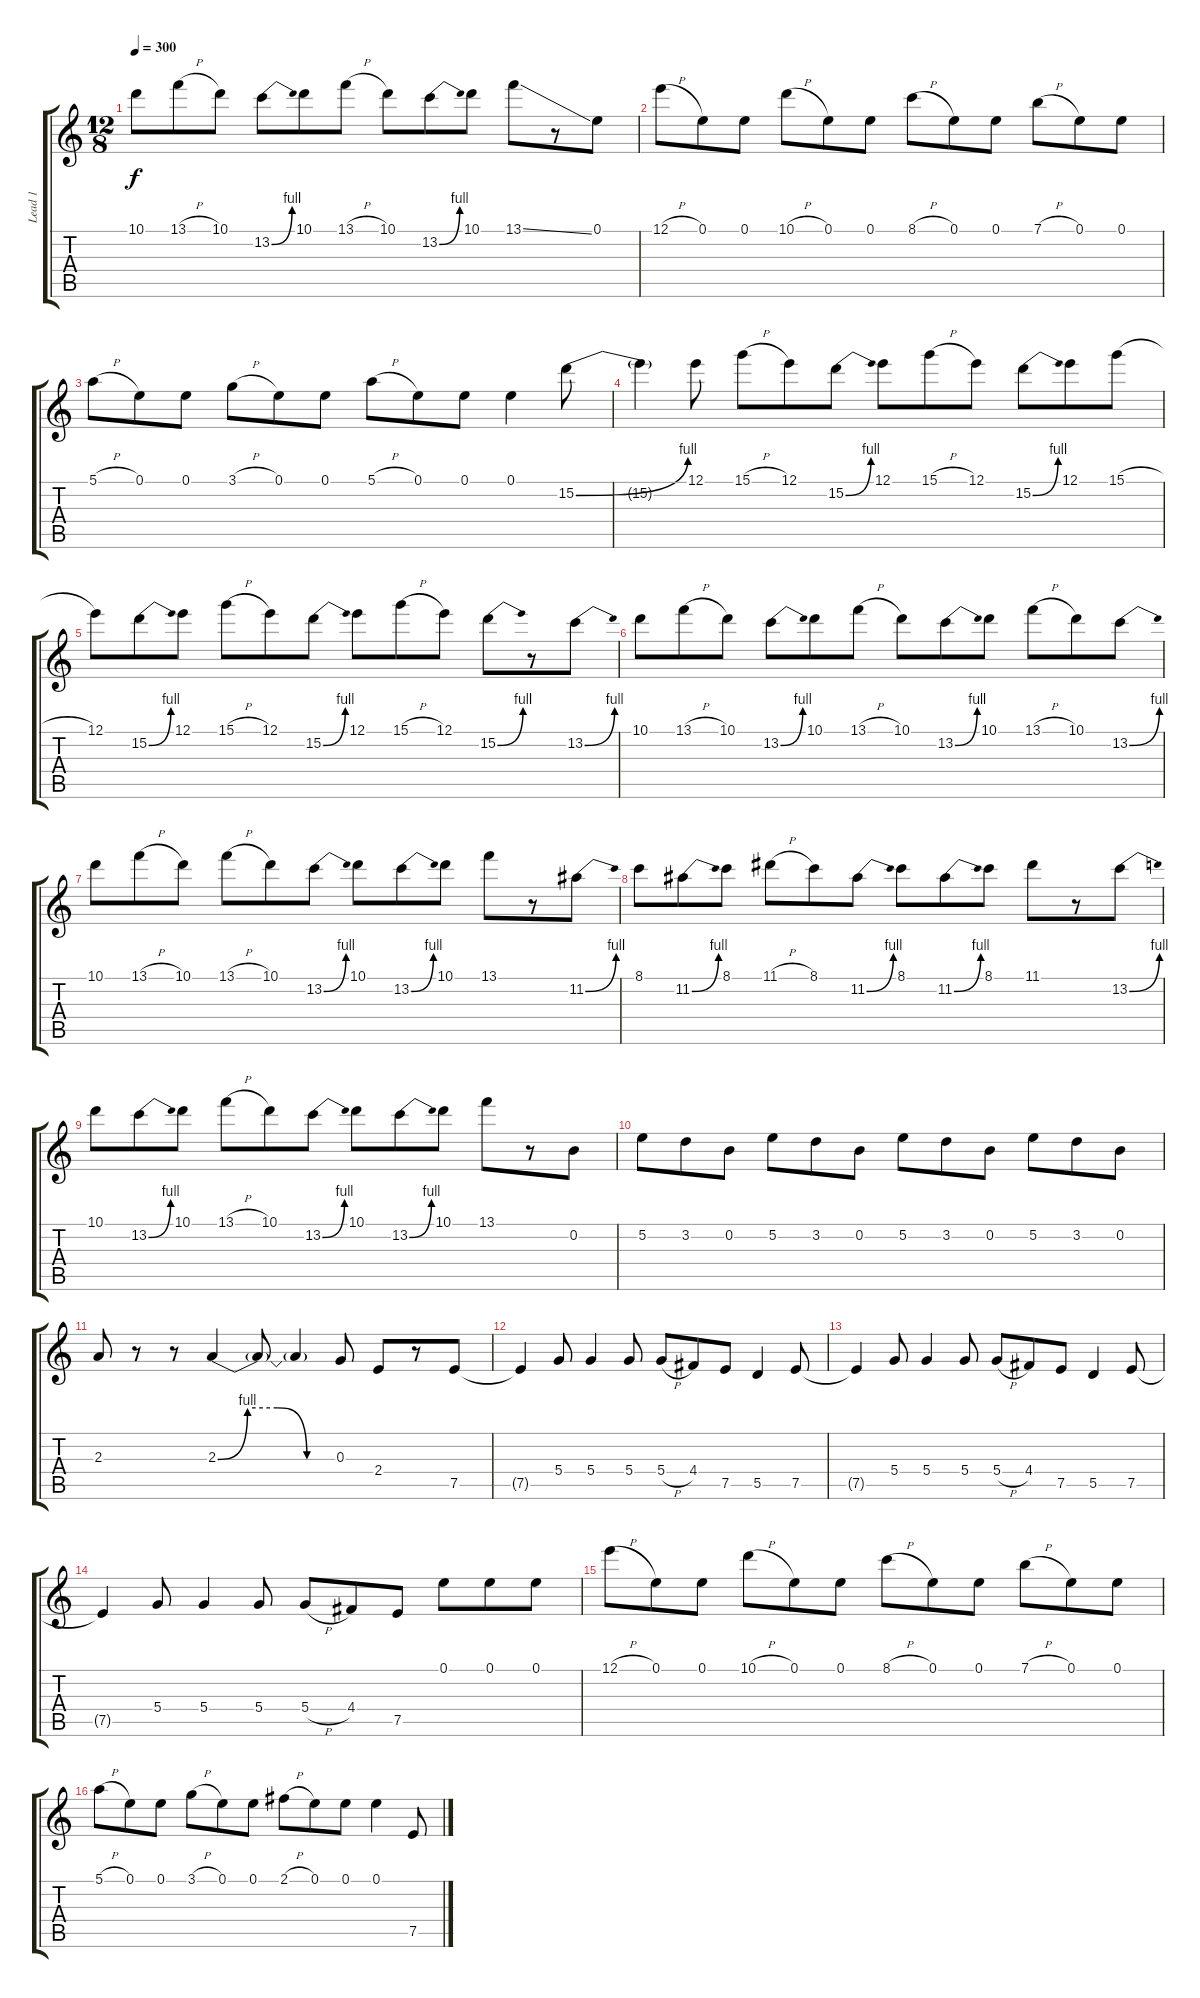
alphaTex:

\track ("Lead 1" "Lead 1") {instrument distortionguitar}
\staff {score tabs}
\tuning (E4 B3 G3 D3 A2 E2) {hide}
\ts (12 8)
\tempo 300
\clef g2
\ks c
10.1.8{dy f} 13.1{h}.8 10.1.8 13.2{be (bend 0 0 60 4)}.8 10.1.8 13.1{h}.8 10.1.8 13.2{be (bend 0 0 60 4)}.8 10.1.8 13.1{ss}.8 r.8 0.1.8 |
12.1{h}.8 0.1.8 0.1.8 10.1{h}.8 0.1.8 0.1.8 8.1{h}.8 0.1.8 0.1.8 7.1{h}.8 0.1.8 0.1.8 |
5.1{h}.8 0.1.8 0.1.8 3.1{h}.8 0.1.8 0.1.8 5.1{h}.8 0.1.8 0.1.8 0.1.4 15.2{be (bend 0 0 60 4)}.8 |
15.2{t}.4 12.1.8 15.1{h}.8 12.1.8 15.2{be (bend 0 0 60 4)}.8 12.1.8 15.1{h}.8 12.1.8 15.2{be (bend 0 0 60 4)}.8 12.1.8 15.1{h}.8 |
12.1.8 15.2{be (bend 0 0 60 4)}.8 12.1.8 15.1{h}.8 12.1.8 15.2{be (bend 0 0 60 4)}.8 12.1.8 15.1{h}.8 12.1.8 15.2{be (bend 0 0 60 4)}.8 r.8 13.2{be (bend 0 0 60 4)}.8 |
10.1.8 13.1{h}.8 10.1.8 13.2{be (bend 0 0 60 4)}.8 10.1.8 13.1{h}.8 10.1.8 13.2{be (bend 0 0 60 4)}.8 10.1.8 13.1{h}.8 10.1.8 13.2{be (bend 0 0 60 4)}.8 |
10.1.8 13.1{h}.8 10.1.8 13.1{h}.8 10.1.8 13.2{be (bend 0 0 60 4)}.8 10.1.8 13.2{be (bend 0 0 60 4)}.8 10.1.8 13.1.8 r.8 11.2{be (bend 0 0 60 4)}.8 |
8.1.8 11.2{be (bend 0 0 60 4)}.8 8.1.8 11.1{h}.8 8.1.8 11.2{be (bend 0 0 60 4)}.8 8.1.8 11.2{be (bend 0 0 60 4)}.8 8.1.8 11.1.8 r.8 13.2{be (bend 0 0 60 4)}.8 |
10.1.8 13.2{be (bend 0 0 60 4)}.8 10.1.8 13.1{h}.8 10.1.8 13.2{be (bend 0 0 60 4)}.8 10.1.8 13.2{be (bend 0 0 60 4)}.8 10.1.8 13.1.8 r.8 0.2.8 |
5.2.8 3.2.8 0.2.8 5.2.8 3.2.8 0.2.8 5.2.8 3.2.8 0.2.8 5.2.8 3.2.8 0.2.8 |
2.3.8 r.8 r.8 2.3{be (custom 0 0 15 4 30 4 45 0 60 0)}.4 2.3{t}.8 2.3{t}.4 0.3.8 2.4.8 r.8 7.5.8 |
7.5{t}.4 5.4.8 5.4.4 5.4.8 5.4{h}.8 4.4.8 7.5.8 5.5.4 7.5.8 |
7.5{t}.4 5.4.8 5.4.4 5.4.8 5.4{h}.8 4.4.8 7.5.8 5.5.4 7.5.8 |
7.5{t}.4 5.4.8 5.4.4 5.4.8 5.4{h}.8 4.4.8 7.5.8 0.1.8 0.1.8 0.1.8 |
12.1{h}.8 0.1.8 0.1.8 10.1{h}.8 0.1.8 0.1.8 8.1{h}.8 0.1.8 0.1.8 7.1{h}.8 0.1.8 0.1.8 |
5.1{h}.8 0.1.8 0.1.8 3.1{h}.8 0.1.8 0.1.8 2.1{h}.8 0.1.8 0.1.8 0.1.4 7.5.8
